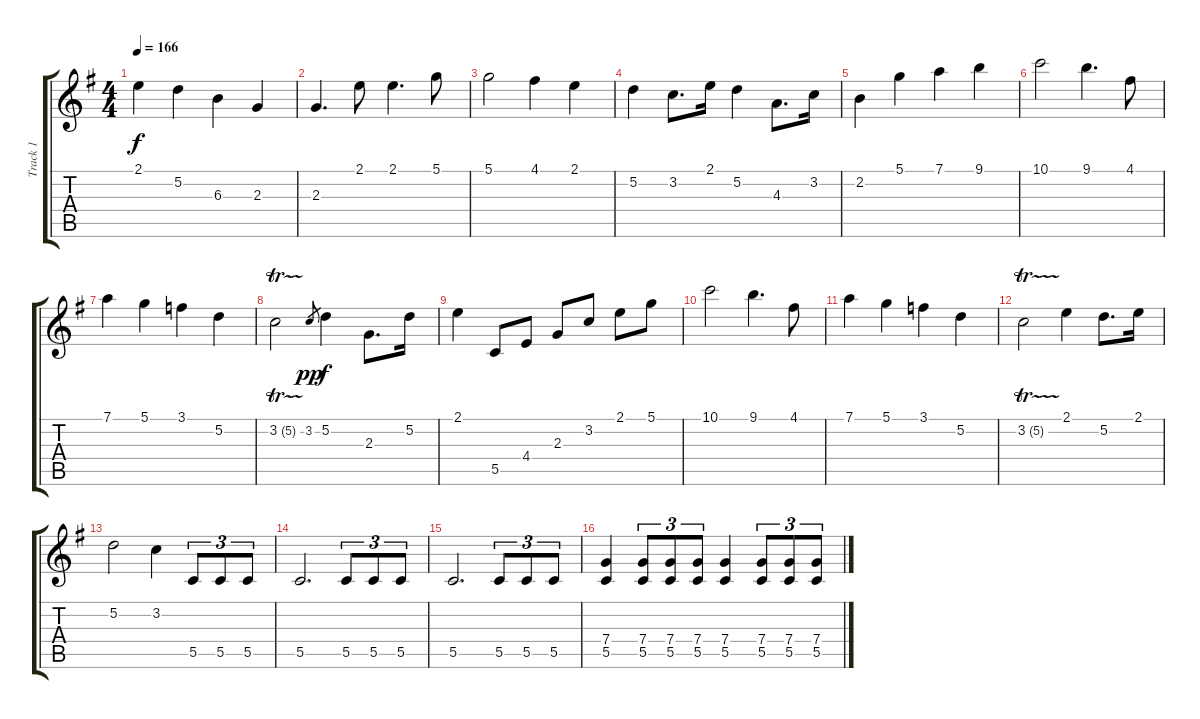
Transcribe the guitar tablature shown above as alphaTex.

\track ("Track 1" "Track 1") {instrument distortionguitar}
\staff {score tabs}
\tuning (D4 A3 F3 C3 G2 C2) {hide}
\ts (4 4)
\tempo 166
\clef g2
\ks g
2.1.4{dy f} 5.2.4 6.3.4 2.3.4 |
2.3.4{d} 2.1.8 2.1.4{d} 5.1.8 |
5.1.2 4.1.4 2.1.4 |
5.2.4 3.2.8{d} 2.1.16 5.2.4 4.3.8{d} 3.2.16 |
2.2.4 5.1.4 7.1.4 9.1.4 |
10.1.2 9.1.4{d} 4.1.8 |
7.1.4 5.1.4 3.1.4 5.2.4 |
3.2{tr (5 32)}.2 3.2.8{gr dy pp} 5.2.4{dy f} 2.3.8{d} 5.2.16 |
2.1.4 5.5.8 4.4.8 2.3.8 3.2.8 2.1.8 5.1.8 |
10.1.2 9.1.4{d} 4.1.8 |
7.1.4 5.1.4 3.1.4 5.2.4 |
3.2{tr (5 32)}.2 2.1.4 5.2.8{d} 2.1.16 |
5.2.2 3.2.4 5.5.8{tu (3 2)} 5.5.8{tu (3 2)} 5.5.8{tu (3 2)} |
5.5.2{d} 5.5.8{tu (3 2)} 5.5.8{tu (3 2)} 5.5.8{tu (3 2)} |
5.5.2{d} 5.5.8{tu (3 2)} 5.5.8{tu (3 2)} 5.5.8{tu (3 2)} |
(7.4 5.5).4 (7.4 5.5).8{tu (3 2)} (7.4 5.5).8{tu (3 2)} (7.4 5.5).8{tu (3 2)} (7.4 5.5).4 (7.4 5.5).8{tu (3 2)} (7.4 5.5).8{tu (3 2)} (7.4 5.5).8{tu (3 2)}
